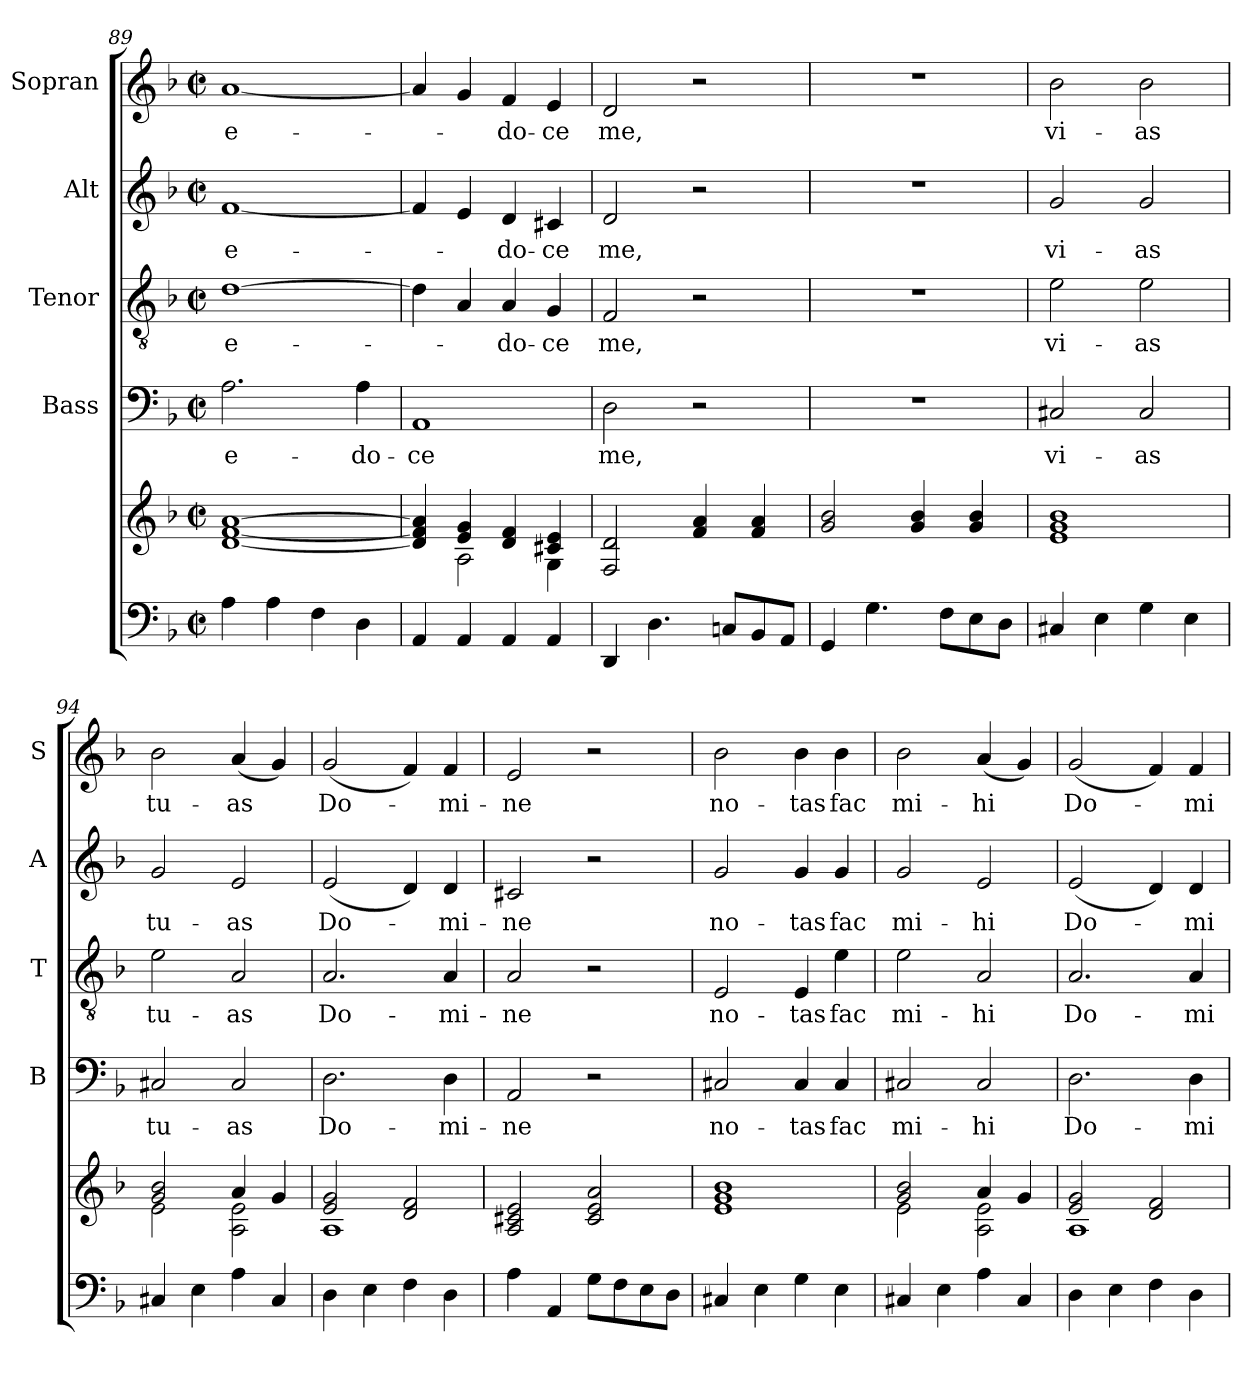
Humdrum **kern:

**kern	**kern	**kern	**text	**kern	**text	**kern	**text	**kern	**text
*part5	*part5	*part4	*part4	*part3	*part3	*part2	*part2	*part1	*part1
*staff6	*staff5	*staff4	*staff4	*staff3	*staff3	*staff2	*staff2	*staff1	*staff1
*	*	*I"Bass	*	*I"Tenor	*	*I"Alt	*	*I"Sopran	*
*	*	*I'B	*	*I'T	*	*I'A	*	*I'S	*
*clefF4	*clefG2	*clefF4	*	*clefGv2	*	*clefG2	*	*clefG2	*
*k[b-]	*k[b-]	*k[b-]	*	*k[b-]	*	*k[b-]	*	*k[b-]	*
*F:	*F:	*F:	*	*F:	*	*F:	*	*F:	*
*M2/2	*M2/2	*M2/2	*	*M2/2	*	*M2/2	*	*M2/2	*
*met(c|)	*met(c|)	*met(c|)	*	*met(c|)	*	*met(c|)	*	*met(c|)	*
=89	=89	=89	=89	=89	=89	=89	=89	=89	=89
!	!	!	!LO:LY:b	!	!LO:LY:b	!	!LO:LY:b	!	!LO:LY:b
4A\	[1d [1f [1a	2.A\	e-	[1d	e-	[1f	e-	[1a	e-
4A\	.	.	.	.	.	.	.	.	.
4F\	.	.	.	.	.	.	.	.	.
!	!	!	!LO:LY:b	!	!	!	!	!	!
4D\	.	4A\	-do-	.	.	.	.	.	.
=90	=90	=90	=90	=90	=90	=90	=90	=90	=90
*	*^	*	*	*	*	*	*	*	*
!	!	!	!	!LO:LY:b	!	!	!	!	!	!
4AA/	4d/] 4f/] 4a/]	4ryy	1AA	-ce	4d\]	.	4f/]	.	4a/]	.
4AA/	4e/ 4g/	2A\	.	.	4A/	.	4e/	.	4g/	.
!	!	!	!	!	!	!LO:LY:b	!	!LO:LY:b	!	!LO:LY:b
4AA/	4d/ 4f/	.	.	.	4A/	-do-	4d/	-do-	4f/	-do-
!	!	!	!	!	!	!LO:LY:b	!	!LO:LY:b	!	!LO:LY:b
4AA/	4c#X/ 4e/	4G\	.	.	4G/	-ce	4c#X/	-ce	4e/	-ce
=91	=91	=91	=91	=91	=91	=91	=91	=91	=91	=91
!	!	!	!	!LO:LY:b	!	!LO:LY:b	!	!LO:LY:b	!	!LO:LY:b
*	*v	*v	*	*	*	*	*	*	*	*
4DD/	2F/ 2d/	2D\	me,	2F/	me,	2d/	me,	2d/	me,
4.D\	.	.	.	.	.	.	.	.	.
.	4f/ 4a/	2r	.	2r	.	2r	.	2r	.
8Cn/L	.	.	.	.	.	.	.	.	.
8BB-/	4f/ 4a/	.	.	.	.	.	.	.	.
8AA/J	.	.	.	.	.	.	.	.	.
=92	=92	=92	=92	=92	=92	=92	=92	=92	=92
4GG/	2g/ 2b-/	1r	.	1r	.	1r	.	1r	.
4.G\	.	.	.	.	.	.	.	.	.
.	4g/ 4b-/	.	.	.	.	.	.	.	.
8F\L	.	.	.	.	.	.	.	.	.
8E\	4g/ 4b-/	.	.	.	.	.	.	.	.
8D\J	.	.	.	.	.	.	.	.	.
!!LO:LB:g=z
=93	=93	=93	=93	=93	=93	=93	=93	=93	=93
!	!	!	!LO:LY:b	!	!LO:LY:b	!	!LO:LY:b	!	!LO:LY:b
4C#X/	1e 1g 1b-	2C#X/	vi-	2e\	vi-	2g/	vi-	2b-\	vi-
4E\	.	.	.	.	.	.	.	.	.
!	!	!	!LO:LY:b	!	!LO:LY:b	!	!LO:LY:b	!	!LO:LY:b
4G\	.	2C#/	-as	2e\	-as	2g/	-as	2b-\	-as
4E\	.	.	.	.	.	.	.	.	.
=94	=94	=94	=94	=94	=94	=94	=94	=94	=94
*	*^	*	*	*	*	*	*	*	*
!	!	!	!	!LO:LY:b	!	!LO:LY:b	!	!LO:LY:b	!	!LO:LY:b
4C#X/	2g/ 2b-/	2e\	2C#X/	tu-	2e\	tu-	2g/	tu-	2b-\	tu-
4E\	.	.	.	.	.	.	.	.	.	.
!	!	!	!	!LO:LY:b	!	!LO:LY:b	!	!LO:LY:b	!	!LO:LY:b
4A\	4a/	2A\ 2e\	2C#/	-as	2A/	-as	2e/	-as	(<4a/	-as
4C#/	4g/	.	.	.	.	.	.	.	4g/)	.
=95	=95	=95	=95	=95	=95	=95	=95	=95	=95	=95
!	!	!	!	!LO:LY:b	!	!LO:LY:b	!	!LO:LY:b	!	!LO:LY:b
4D\	2e/ 2g/	1A	2.D\	Do-	2.A/	Do-	(<2e/	Do-	(<2g/	Do-
4E\	.	.	.	.	.	.	.	.	.	.
4F\	2d/ 2f/	.	.	.	.	.	4d/)	.	4f/)	.
!	!	!	!	!LO:LY:b	!	!LO:LY:b	!	!LO:LY:b	!	!LO:LY:b
4D\	.	.	4D\	-mi-	4A/	-mi-	4d/	-mi-	4f/	-mi-
*	*v	*v	*	*	*	*	*	*	*	*
=96	=96	=96	=96	=96	=96	=96	=96	=96	=96
!	!	!	!LO:LY:b	!	!LO:LY:b	!	!LO:LY:b	!	!LO:LY:b
4A\	2A/ 2c#X/ 2e/	2AA/	-ne	2A/	-ne	2c#X/	-ne	2e/	-ne
4AA/	.	.	.	.	.	.	.	.	.
8G\L	2c#/ 2e/ 2a/	2r	.	2r	.	2r	.	2r	.
8F\	.	.	.	.	.	.	.	.	.
8E\	.	.	.	.	.	.	.	.	.
8D\J	.	.	.	.	.	.	.	.	.
=97	=97	=97	=97	=97	=97	=97	=97	=97	=97
!	!	!	!LO:LY:b	!	!LO:LY:b	!	!LO:LY:b	!	!LO:LY:b
4C#X/	1e 1g 1b-	2C#X/	no-	2E/	no-	2g/	no-	2b-\	no-
4E\	.	.	.	.	.	.	.	.	.
!	!	!	!LO:LY:b	!	!LO:LY:b	!	!LO:LY:b	!	!LO:LY:b
4G\	.	4C#/	-tas	4E/	-tas	4g/	-tas	4b-\	-tas
!	!	!	!LO:LY:b	!	!LO:LY:b	!	!LO:LY:b	!	!LO:LY:b
4E\	.	4C#/	fac	4e\	fac	4g/	fac	4b-\	fac
=98	=98	=98	=98	=98	=98	=98	=98	=98	=98
*	*^	*	*	*	*	*	*	*	*
!	!	!	!	!LO:LY:b	!	!LO:LY:b	!	!LO:LY:b	!	!LO:LY:b
4C#X/	2g/ 2b-/	2e\	2C#X/	mi-	2e\	mi-	2g/	mi-	2b-\	mi-
4E\	.	.	.	.	.	.	.	.	.	.
!	!	!	!	!LO:LY:b	!	!LO:LY:b	!	!LO:LY:b	!	!LO:LY:b
4A\	4a/	2A\ 2e\	2C#/	-hi	2A/	-hi	2e/	-hi	(<4a/	-hi
4C#/	4g/	.	.	.	.	.	.	.	4g/)	.
!!LO:PB:g=z
=99	=99	=99	=99	=99	=99	=99	=99	=99	=99	=99
!	!	!	!	!LO:LY:b	!	!LO:LY:b	!	!LO:LY:b	!	!LO:LY:b
4D\	2e/ 2g/	1A	2.D\	Do-	2.A/	Do-	(<2e/	Do-	(<2g/	Do-
4E\	.	.	.	.	.	.	.	.	.	.
4F\	2d/ 2f/	.	.	.	.	.	4d/)	.	4f/)	.
!	!	!	!	!LO:LY:b	!	!LO:LY:b	!	!LO:LY:b	!	!LO:LY:b
4D\	.	.	4D\	-mi-	4A/	-mi-	4d/	-mi-	4f/	-mi-
*	*v	*v	*	*	*	*	*	*	*	*
=	=	=	=	=	=	=	=	=	=
*-	*-	*-	*-	*-	*-	*-	*-	*-	*-
